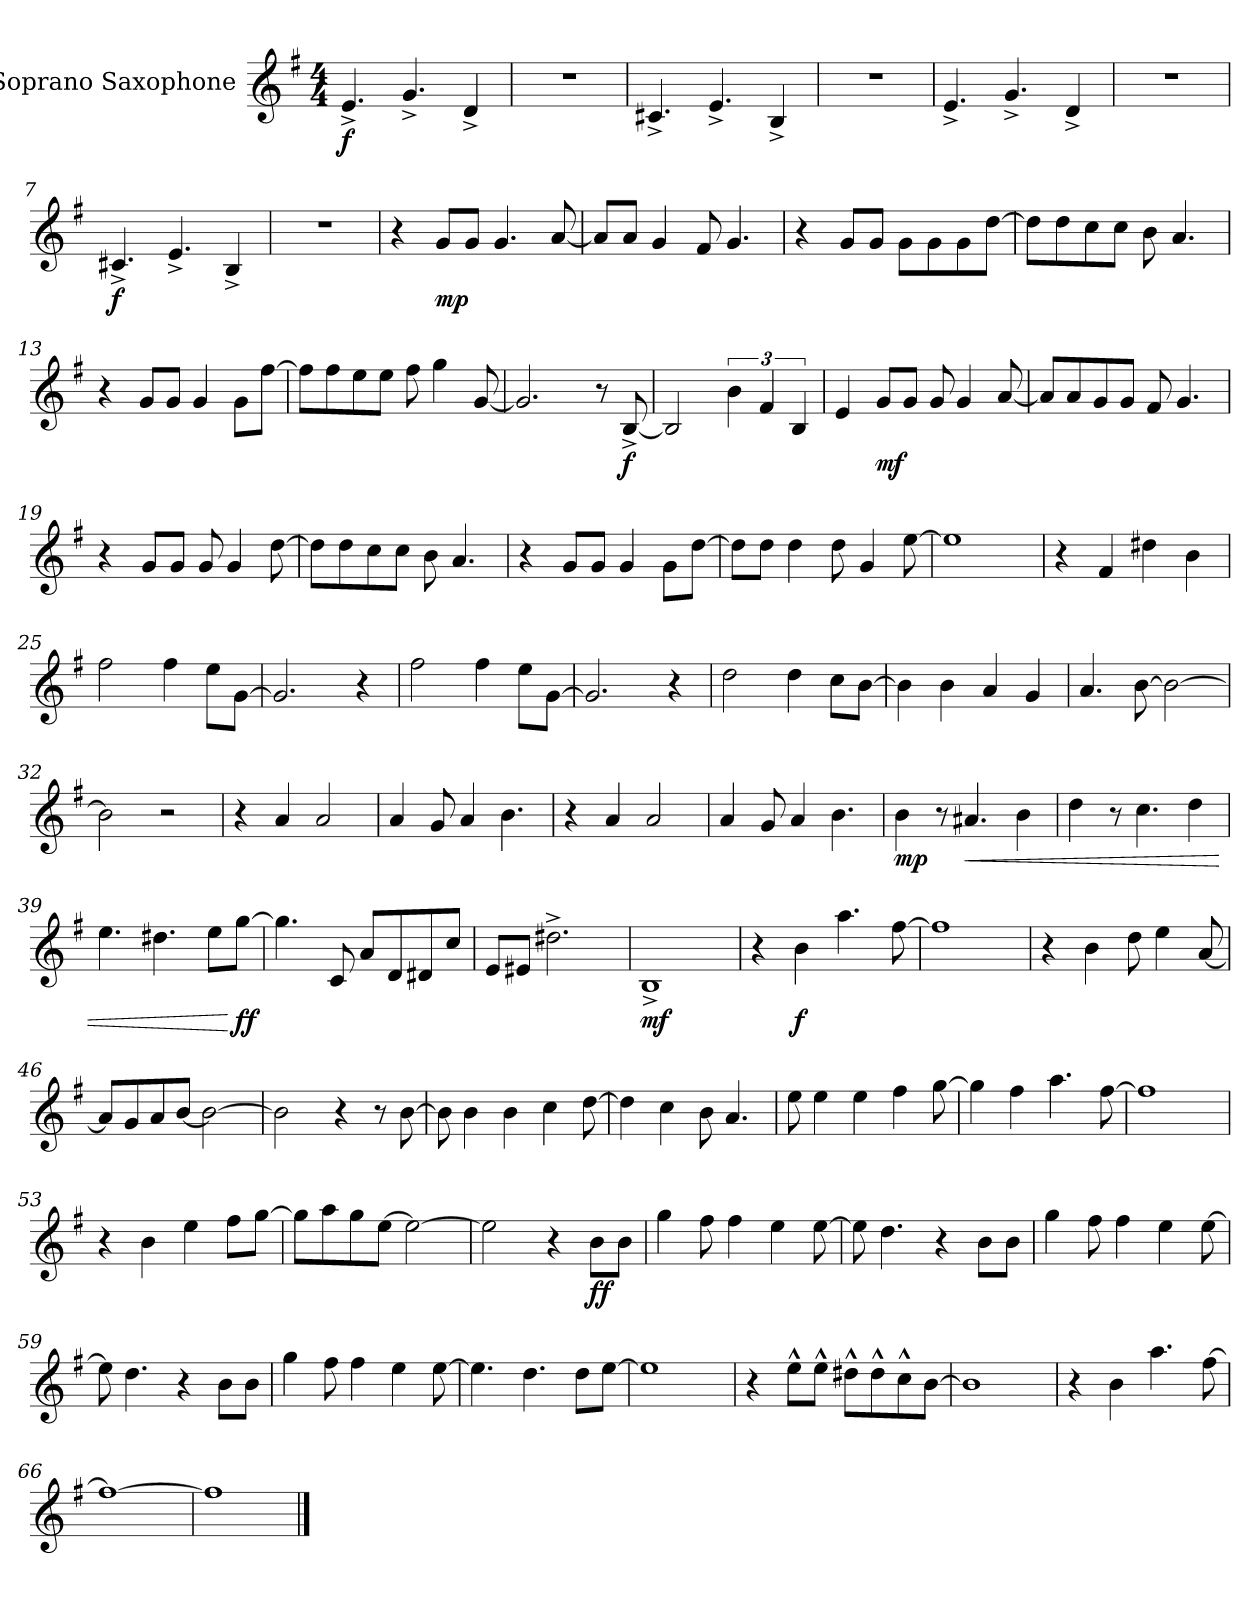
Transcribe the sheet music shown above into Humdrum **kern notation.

**kern	**dynam
*part1	*part1
*staff1	*staff1
*I"Soprano Saxophone	*
*I'S. Sax.	*
*clefG2	*
*ITrd1c2	*
*k[b-]	*
*M4/4	*
*MM185	*
=1	=1
!	!LO:DY:b
4.d^/	f
4.f^/	.
4c^/	.
=2	=2
1r	.
=3	=3
4.Bn^/	.
4.d^/	.
4A^/	.
=4	=4
1r	.
=5	=5
4.d^/	.
4.f^/	.
4c^/	.
=6	=6
1r	.
=7	=7
!	!LO:DY:b
4.Bn^/	f
4.d^/	.
4A^/	.
=8	=8
1r	.
!!LO:LB:g=z
=9	=9
4r	.
!	!LO:DY:b
8f/L	mp
8f/J	.
4.f/	.
[8g/	.
=10	=10
8g/L]	.
8g/J	.
4f/	.
8e/	.
4.f/	.
=11	=11
4r	.
8f/L	.
8f/J	.
8f\L	.
8f\	.
8f\	.
[8cc\J	.
=12	=12
8cc\L]	.
8cc\	.
8b-\	.
8b-\J	.
8a\	.
4.g/	.
!!LO:LB:g=z
=13	=13
4r	.
8f/L	.
8f/J	.
4f/	.
8f\L	.
[8ee\J	.
=14	=14
8ee\L]	.
8ee\	.
8dd\	.
8dd\J	.
8ee\	.
4ff\	.
[8f/	.
=15	=15
2.f/]	.
8r	.
!	!LO:DY:b
[8A^/	f
=16	=16
2A/]	.
6a\	.
6e/	.
6A/	.
!!LO:LB:g=z
=17	=17
4d/	.
!	!LO:DY:b
8f/L	mf
8f/J	.
8f/	.
4f/	.
[8g/	.
=18	=18
8g/L]	.
8g/	.
8f/	.
8f/J	.
8e/	.
4.f/	.
=19	=19
4r	.
8f/L	.
8f/J	.
8f/	.
4f/	.
[8cc\	.
=20	=20
8cc\L]	.
8cc\	.
8b-\	.
8b-\J	.
8a\	.
4.g/	.
!!LO:LB:g=z
=21	=21
4r	.
8f/L	.
8f/J	.
4f/	.
8f\L	.
[8cc\J	.
=22	=22
8cc\L]	.
8cc\J	.
4cc\	.
8cc\	.
4f/	.
[8dd\	.
=23	=23
1dd]	.
=24	=24
4r	.
4e/	.
4cc#X\	.
4a\	.
!!LO:LB:g=z
=25	=25
2ee\	.
4ee\	.
8dd\L	.
[8f\J	.
=26	=26
2.f/]	.
4r	.
=27	=27
2ee\	.
4ee\	.
8dd\L	.
[8f\J	.
=28	=28
2.f/]	.
4r	.
!!LO:LB:g=z
=29	=29
2cc\	.
4cc\	.
8b-\L	.
[8a\J	.
=30	=30
4a\]	.
4a\	.
4g/	.
4f/	.
=31	=31
4.g/	.
[8a\	.
2a\_	.
=32	=32
2a\]	.
2r	.
!!LO:LB:g=z
=33	=33
4r	.
4g/	.
2g/	.
=34	=34
4g/	.
8f/	.
4g/	.
4.a\	.
=35	=35
4r	.
4g/	.
2g/	.
=36	=36
4g/	.
8f/	.
4g/	.
4.a\	.
!!LO:PB:g=z
=37	=37
!	!LO:DY:b
4a\	mp
8r	.
!	!LO:HP:b
4.g#X/	<
4a\	.
=38	=38
4cc\	.
8r	.
4.b-\	.
4cc\	.
=39	=39
4.dd\	.
4.cc#X\	.
8dd\L	.
!	!LO:DY:n=1:b
[8ff\J	[ ff
=40	=40
4.ff\]	.
8B-/	.
8g/L	.
8c/	.
8c#X/	.
8b-/J	.
=41	=41
8d/L	.
8d#X/J	.
2.cc#X^\	.
=42	=42
!	!LO:DY:b
1A^	mf
=43	=43
4r	.
!	!LO:DY:b
4a\	f
4.gg\	.
[8ee\	.
!!LO:LB:g=z
=44	=44
1ee]	.
=45	=45
4r	.
4a\	.
8cc\	.
4dd\	.
[8g/	.
=46	=46
8g/L]	.
8f/	.
8g/	.
[8a/J	.
2a\_	.
=47	=47
2a\]	.
4r	.
8r	.
[8a\	.
!!LO:LB:g=z
=48	=48
8a\]	.
4a\	.
4a\	.
4b-\	.
[8cc\	.
=49	=49
4cc\]	.
4b-\	.
8a\	.
4.g/	.
=50	=50
8dd\	.
4dd\	.
4dd\	.
4ee\	.
[8ff\	.
=51	=51
4ff\]	.
4ee\	.
4.gg\	.
[8ee\	.
!!LO:LB:g=z
=52	=52
1ee]	.
=53	=53
4r	.
4a\	.
4dd\	.
8ee\L	.
[8ff\J	.
=54	=54
8ff\L]	.
8gg\	.
8ff\	.
[8dd\J	.
2dd\_	.
=55	=55
2dd\]	.
4r	.
!	!LO:DY:b
8a\L	ff
8a\J	.
!!LO:LB:g=z
=56	=56
4ff\	.
8ee\	.
4ee\	.
4dd\	.
[8dd\	.
=57	=57
8dd\]	.
4.cc\	.
4r	.
8a\L	.
8a\J	.
=58	=58
4ff\	.
8ee\	.
4ee\	.
4dd\	.
[8dd\	.
=59	=59
8dd\]	.
4.cc\	.
4r	.
8a\L	.
8a\J	.
!!LO:LB:g=z
=60	=60
4ff\	.
8ee\	.
4ee\	.
4dd\	.
[8dd\	.
=61	=61
4.dd\]	.
4.cc\	.
8cc\L	.
[8dd\J	.
=62	=62
1dd]	.
=63	=63
4r	.
8dd^^\L	.
8dd^^\J	.
8cc#X^^\L	.
8cc#^^\	.
8b-^^\	.
[8a\J	.
!!LO:LB:g=z
=64	=64
1a]	.
=65	=65
4r	.
4a\	.
4.gg\	.
[8ee\	.
=66	=66
1ee_	.
=67	=67
1ee]	.
==	==
*-	*-
